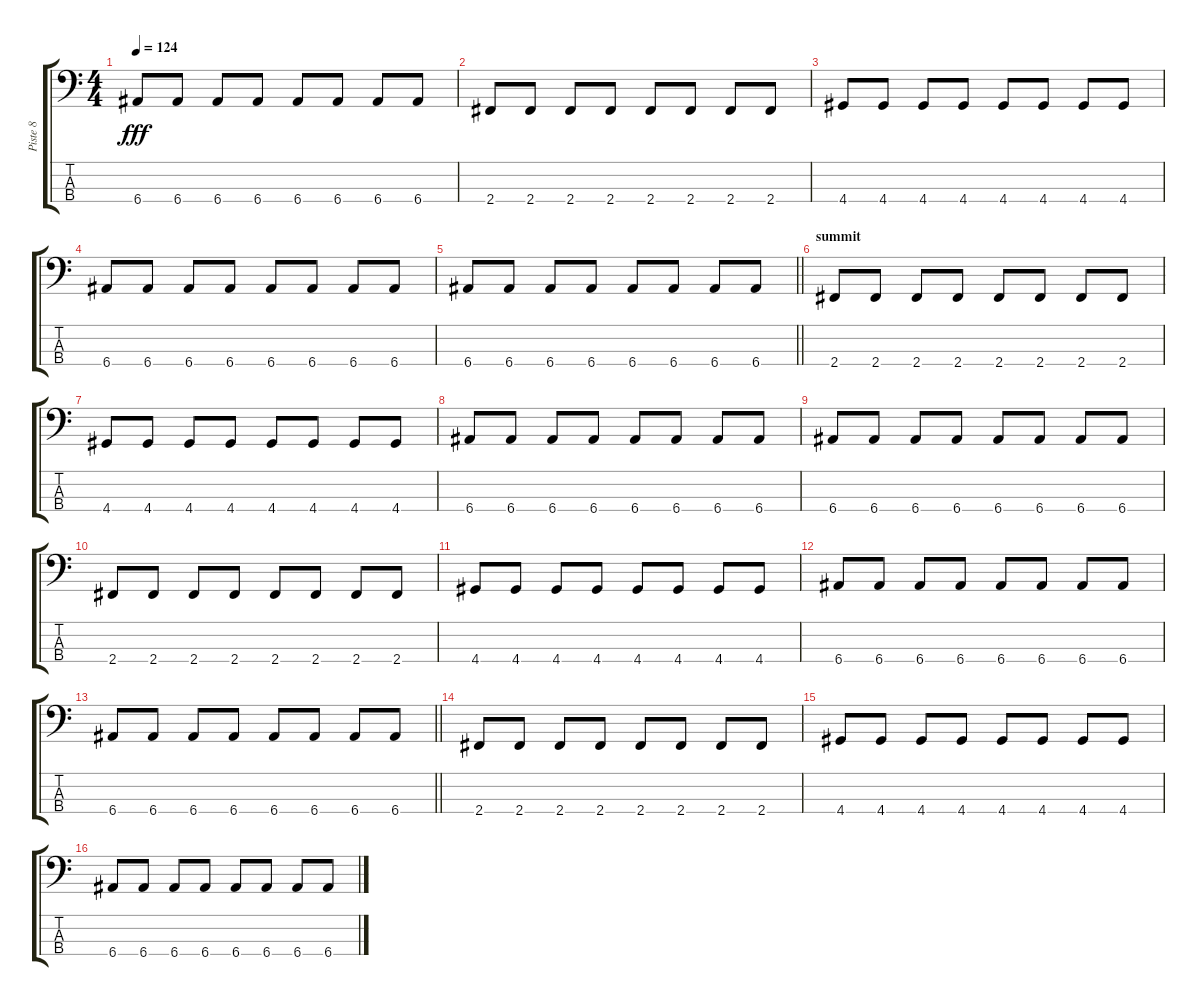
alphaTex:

\track ("Piste 8" "Piste 8") {instrument synthbass1}
\staff {score tabs}
\tuning (G2 D2 A1 E1) {hide}
\ts (4 4)
\tempo 124
\clef f4
\ks c
6.4.8{dy fff} 6.4.8 6.4.8 6.4.8 6.4.8 6.4.8 6.4.8 6.4.8 |
2.4.8 2.4.8 2.4.8 2.4.8 2.4.8 2.4.8 2.4.8 2.4.8 |
4.4.8 4.4.8 4.4.8 4.4.8 4.4.8 4.4.8 4.4.8 4.4.8 |
6.4.8 6.4.8 6.4.8 6.4.8 6.4.8 6.4.8 6.4.8 6.4.8 |
\barLineRight lightlight
6.4.8 6.4.8 6.4.8 6.4.8 6.4.8 6.4.8 6.4.8 6.4.8 |
\section ("" "summit")
2.4.8 2.4.8 2.4.8 2.4.8 2.4.8 2.4.8 2.4.8 2.4.8 |
4.4.8 4.4.8 4.4.8 4.4.8 4.4.8 4.4.8 4.4.8 4.4.8 |
6.4.8 6.4.8 6.4.8 6.4.8 6.4.8 6.4.8 6.4.8 6.4.8 |
6.4.8 6.4.8 6.4.8 6.4.8 6.4.8 6.4.8 6.4.8 6.4.8 |
2.4.8 2.4.8 2.4.8 2.4.8 2.4.8 2.4.8 2.4.8 2.4.8 |
4.4.8 4.4.8 4.4.8 4.4.8 4.4.8 4.4.8 4.4.8 4.4.8 |
6.4.8 6.4.8 6.4.8 6.4.8 6.4.8 6.4.8 6.4.8 6.4.8 |
\barLineRight lightlight
6.4.8 6.4.8 6.4.8 6.4.8 6.4.8 6.4.8 6.4.8 6.4.8 |
2.4.8 2.4.8 2.4.8 2.4.8 2.4.8 2.4.8 2.4.8 2.4.8 |
4.4.8 4.4.8 4.4.8 4.4.8 4.4.8 4.4.8 4.4.8 4.4.8 |
6.4.8 6.4.8 6.4.8 6.4.8 6.4.8 6.4.8 6.4.8 6.4.8
